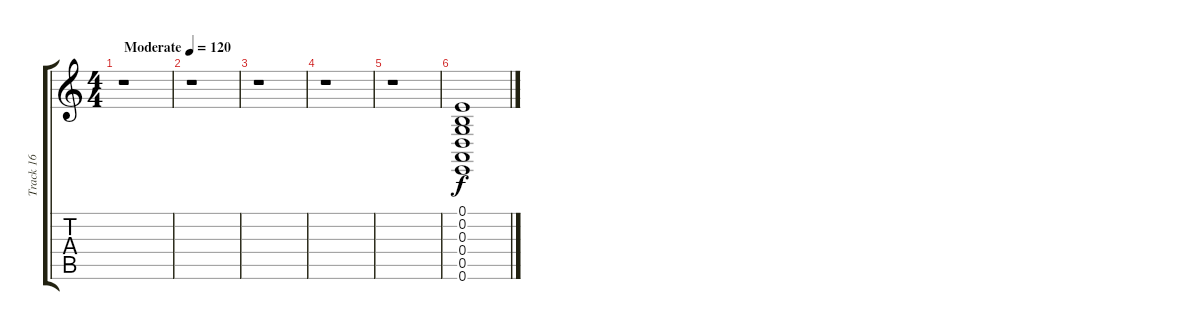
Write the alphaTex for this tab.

\track ("Track 16" "Track 16") {instrument whistle}
\staff {score tabs}
\tuning (E4 B3 G3 D3 A2 E2) {hide}
\ts (4 4)
\tempo (120 "Moderate")
\clef g2
\ks c
r.1{dy f instrument whistle} |
r.1 |
r.1 |
r.1 |
r.1 |
(0.1 0.2 0.3 0.4 0.5 0.6).1
